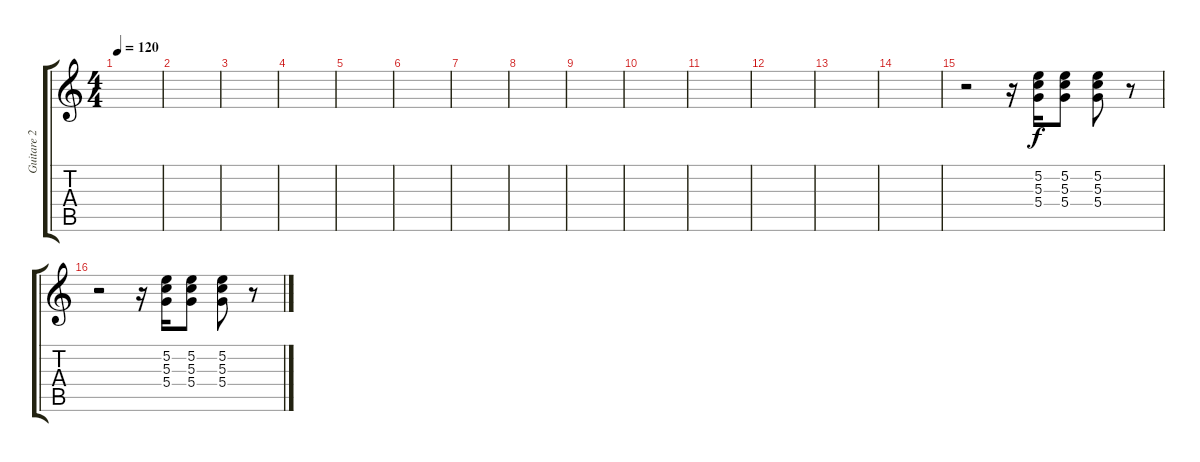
\track ("Guitare 2" "Guitare 2") {instrument overdrivenguitar}
\staff {score tabs}
\tuning (E4 B3 G3 D3 A2 E2) {hide}
\ts (4 4)
\tempo 120
\clef g2
\ks c
|
|
|
|
|
|
|
|
|
|
|
|
|
|
r.2 r.16 (5.2 5.3 5.4).16 (5.2 5.3 5.4).8 (5.2 5.3 5.4).8 r.8 |
r.2 r.16 (5.2 5.3 5.4).16 (5.2 5.3 5.4).8 (5.2 5.3 5.4).8 r.8
